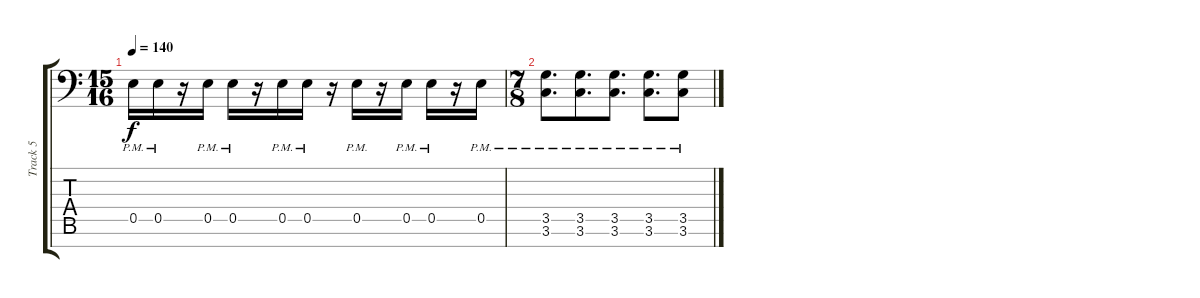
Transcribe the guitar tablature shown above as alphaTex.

\track ("Track 5" "Track 5") {instrument distortionguitar}
\staff {score tabs}
\tuning (B3 G3 D3 A2 E2 A1 E1) {hide}
\ts (15 16)
\tempo 140
\clef f4
\ks c
0.5{pm}.16{dy f} 0.5{pm}.16 r.16 0.5{pm}.16 0.5{pm}.16 r.16 0.5{pm}.16 0.5{pm}.16 r.16 0.5{pm}.16 r.16 0.5{pm}.16 0.5{pm}.16 r.16 0.5{pm}.16 |
\ts (7 8)
(3.5{pm} 3.6{pm}).8{d} (3.5{pm} 3.6{pm}).8{d} (3.5{pm} 3.6{pm}).8{d} (3.5{pm} 3.6{pm}).8{d} (3.5{pm} 3.6{pm}).8
